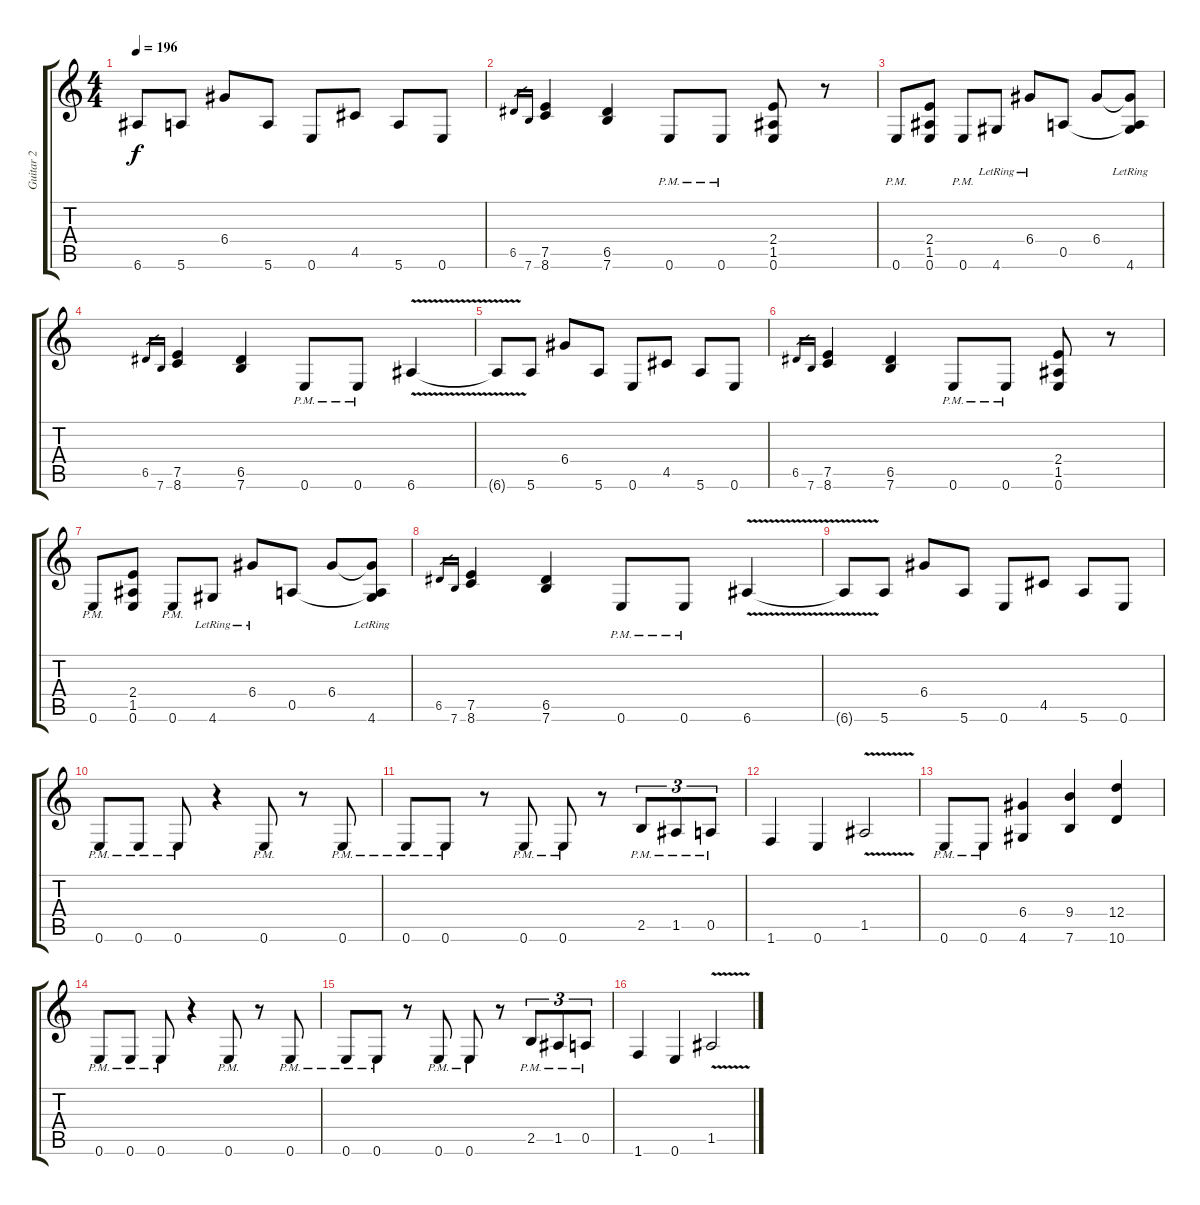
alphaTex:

\track ("Guitar 2" "Guitar 2") {instrument overdrivenguitar}
\staff {score tabs}
\tuning (E4 B3 G3 D3 A2 E2) {hide}
\ts (4 4)
\tempo 196
\clef g2
\ks c
6.6{t}.8{dy f} 5.6.8 6.4.8 5.6.8 0.6.8 4.5.8 5.6.8 0.6.8 |
6.5.16{gr} 7.6.16{gr} (7.5 8.6).4 (6.5 7.6).4 0.6{pm}.8 0.6{pm}.8 (2.4 1.5 0.6).8 r.8 |
0.6{pm}.8 (2.4 1.5 0.6).8 0.6{pm}.8 4.6{lr}.8 6.4{lr}.8 0.5.8 6.4.8 (6.4{t} 0.5{t} 4.6{lr}).8 |
6.5.16{gr} 7.6.16{gr} (7.5 8.6).4 (6.5 7.6).4 0.6{pm}.8 0.6{pm}.8 6.6{v}.4 |
6.6{t}.8 5.6.8 6.4.8 5.6.8 0.6.8 4.5.8 5.6.8 0.6.8 |
6.5.16{gr} 7.6.16{gr} (7.5 8.6).4 (6.5 7.6).4 0.6{pm}.8 0.6{pm}.8 (2.4 1.5 0.6).8 r.8 |
0.6{pm}.8 (2.4 1.5 0.6).8 0.6{pm}.8 4.6{lr}.8 6.4{lr}.8 0.5.8 6.4.8 (6.4{t} 0.5{t} 4.6{lr}).8 |
6.5.16{gr} 7.6.16{gr} (7.5 8.6).4 (6.5 7.6).4 0.6{pm}.8 0.6{pm}.8 6.6{v}.4 |
6.6{t}.8 5.6.8 6.4.8 5.6.8 0.6.8 4.5.8 5.6.8 0.6.8 |
0.6{pm}.8 0.6{pm}.8 0.6{pm}.8 r.4 0.6{pm}.8 r.8 0.6{pm}.8 |
0.6{pm}.8 0.6{pm}.8 r.8 0.6{pm}.8 0.6{pm}.8 r.8 2.5{pm}.8{tu (3 2)} 1.5{pm}.8{tu (3 2)} 0.5{pm}.8{tu (3 2)} |
1.6.4 0.6.4 1.5{v}.2 |
0.6{pm}.8 0.6{pm}.8 (6.4 4.6).4 (9.4 7.6).4 (12.4 10.6).4 |
0.6{pm}.8 0.6{pm}.8 0.6{pm}.8 r.4 0.6{pm}.8 r.8 0.6{pm}.8 |
0.6{pm}.8 0.6{pm}.8 r.8 0.6{pm}.8 0.6{pm}.8 r.8 2.5{pm}.8{tu (3 2)} 1.5{pm}.8{tu (3 2)} 0.5{pm}.8{tu (3 2)} |
1.6.4 0.6.4 1.5{v}.2
